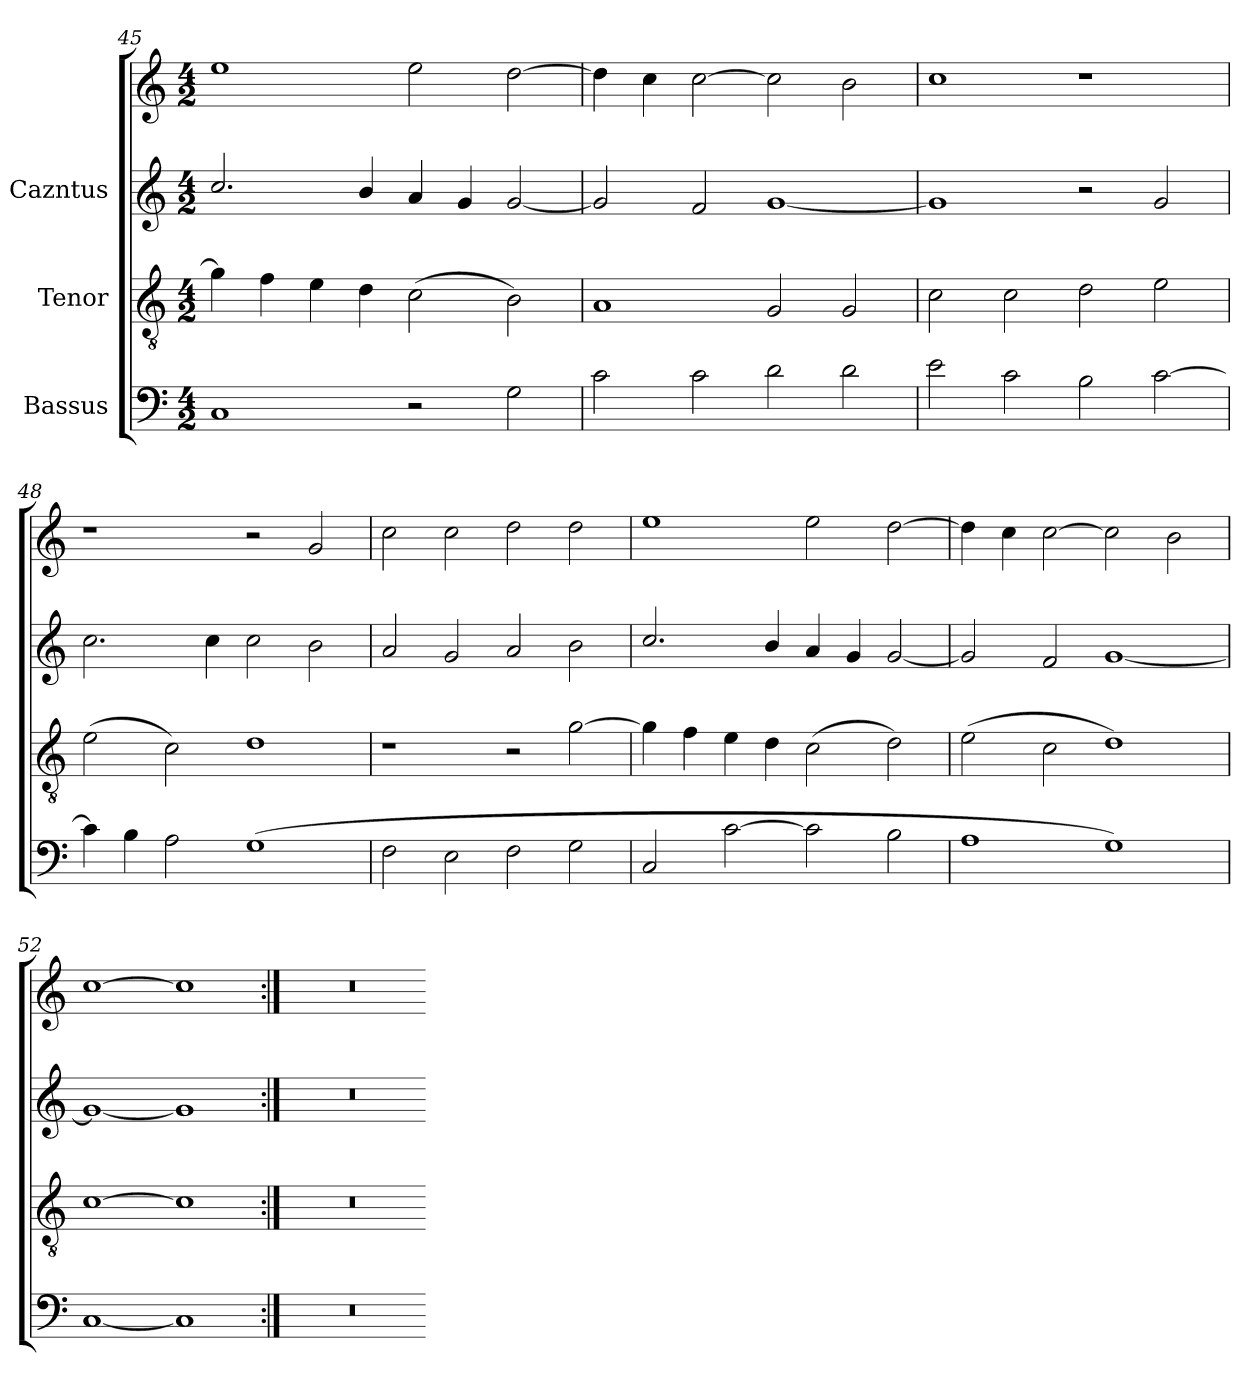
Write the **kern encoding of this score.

**kern	**kern	**kern	**kern
*part3	*part2	*part1	*part1
*staff4	*staff3	*staff2	*staff1
*I"Bassus	*I"Tenor	*I"Cazntus	*
!!LO:LB:g=z
*clefF4	*clefGv2	*clefG2	*clefG2
*M4/2	*M4/2	*M4/2	*M4/2
=45	=45	=45	=45
1C	4g\]	2.cc/	1ee
.	4f\	.	.
.	4e\	.	.
.	4d\	4b/	.
2r	(>2c\	4a/	2ee\
.	.	4g/	.
2G\	2B\)	[<2g/	[>2dd\
=46	=46	=46	=46
2c\	1A	2g/]	4dd\]
.	.	.	4cc\
2c\	.	2f/	[>2cc\
2d\	2G/	[<1g	2cc\]
2d\	2G/	.	2b\
=47	=47	=47	=47
2e\	2c\	1g]	1cc
2c\	2c\	.	.
2B\	2d\	2r	1r
[>2c\	2e\	2g/	.
=48	=48	=48	=48
4c\]	(>2e\	2.cc\	1r
4B\	.	.	.
2A\	2c\)	.	.
.	.	4cc\	.
(>1G	1d	2cc\	2r
.	.	2b\	2g/
!!LO:LB:g=z
=49	=49	=49	=49
2F\	1r	2a/	2cc\
2E\	.	2g/	2cc\
2F\	2r	2a/	2dd\
2G\	[>2g\	2b\	2dd\
=50	=50	=50	=50
2C/	4g\]	2.cc/	1ee
.	4f\	.	.
[>2c\	4e\	.	.
.	4d\	4b/	.
2c\]	(>2c\	4a/	2ee\
.	.	4g/	.
2B\	2d\)	[<2g/	[>2dd\
=51	=51	=51	=51
1A	(>2e\	2g/]	4dd\]
.	.	.	4cc\
.	2c\	2f/	[>2cc\
1G)	1d)	[<1g	2cc\]
.	.	.	2b\
=52	=52	=52	=52
[<1C	[>1c	1g_<	[>1cc
1C]	1c]	1g]	1cc]
!!LO:LB:g=z
=53:|!	=53:|!	=53:|!	=53:|!
0r	0r	0r	0r
=	=	==	==
*-	*-	*-	*-
